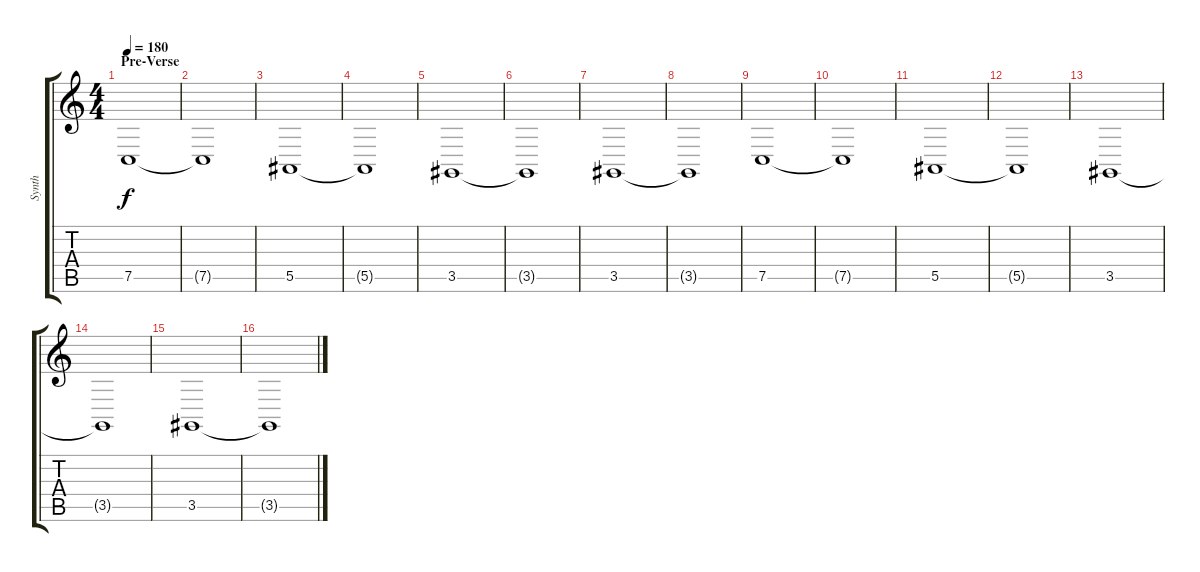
\track ("Synth" "Synth") {instrument pad2warm}
\staff {score tabs}
\tuning (C4 G3 Eb3 Bb2 F2 C2) {hide}
\ts (4 4)
\section ("" "Pre-Verse")
\tempo 180
\clef g2
\ks c
7.5.1{dy f} |
7.5{t}.1 |
5.5.1 |
5.5{t}.1 |
3.5.1 |
3.5{t}.1 |
3.5.1 |
3.5{t}.1 |
7.5.1 |
7.5{t}.1 |
5.5.1 |
5.5{t}.1 |
3.5.1 |
3.5{t}.1 |
3.5.1 |
3.5{t}.1
